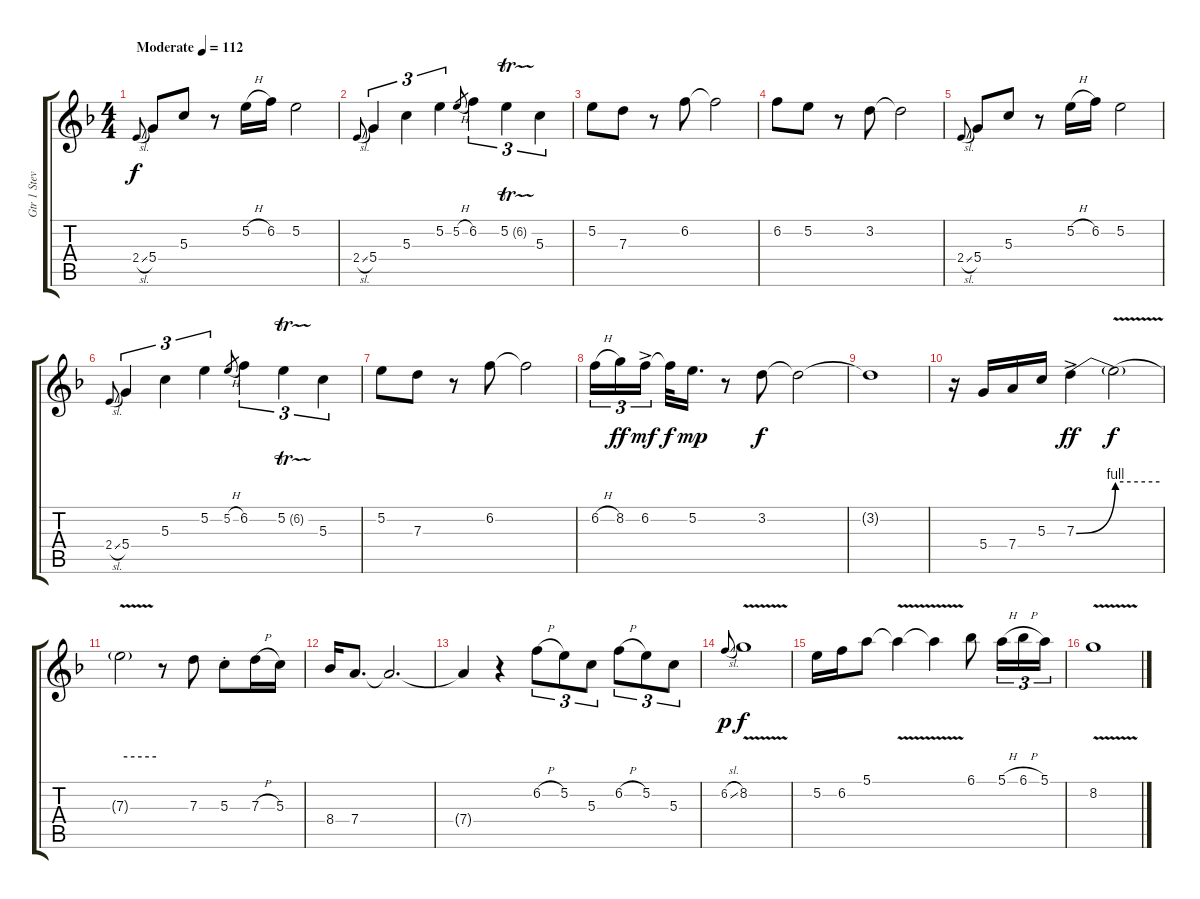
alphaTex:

\track ("Gtr 1 Steve Hunter" "Gtr 1 Stev") {instrument overdrivenguitar}
\staff {score tabs}
\tuning (E4 B3 G3 D3 A2 E2) {hide}
\ts (4 4)
\tempo (112 "Moderate")
\clef g2
\ks f
2.4{sl}.8{gr onbeat dy f instrument overdrivenguitar} 5.4.8 5.3.8 r.8 5.2{h}.16 6.2.16 5.2.2 |
2.4{sl}.8{gr onbeat} 5.4.4{tu (3 2)} 5.3.4{tu (3 2)} 5.2.4{tu (3 2)} 5.2{h}.8{gr} 6.2.4{tu (3 2)} 5.2{tr (6 16)}.4{tu (3 2)} 5.3.4{tu (3 2)} |
5.2.8 7.3.8 r.8 6.2.8 6.2{t}.2 |
6.2.8 5.2.8 r.8 3.2.8 3.2{t}.2 |
2.4{sl}.8{gr onbeat} 5.4.8 5.3.8 r.8 5.2{h}.16 6.2.16 5.2.2 |
2.4{sl}.8{gr onbeat} 5.4.4{tu (3 2)} 5.3.4{tu (3 2)} 5.2.4{tu (3 2)} 5.2{h}.8{gr} 6.2.4{tu (3 2)} 5.2{tr (6 16)}.4{tu (3 2)} 5.3.4{tu (3 2)} |
5.2.8 7.3.8 r.8 6.2.8 6.2{t}.2 |
6.2{h}.16{tu (3 2)} 8.2.16{tu (3 2) dy ff} 6.2{ac}.16{tu (3 2) dy mf beam splitsecondary} 6.2{t}.32{dy f} 5.2.16{d dy mp} r.8 3.2.8{dy f} 3.2{t}.2 |
3.2{t}.1 |
r.16 5.4.16 7.4.16 5.3.16 7.3{be (bend 0 0 60 4) ac}.4{dy ff} 7.3{be (hold 0 4 60 4) v t}.2{dy f} |
7.3{be (hold 0 4 60 4) v t}.2 r.8 7.3.8 5.3{st}.8 7.3{h}.16 5.3.16 |
8.4.16 7.4.8{d} 7.4{t}.2{d} |
7.4{t}.4 r.4 6.2{h}.8{tu (3 2)} 5.2.8{tu (3 2)} 5.3.8{tu (3 2)} 6.2{h}.8{tu (3 2)} 5.2.8{tu (3 2)} 5.3.8{tu (3 2)} |
6.2{sl}.8{gr onbeat dy p} 8.2{v}.1{dy f} |
5.2.16 6.2.16 5.1.8 5.1{v t}.4 5.1{t}.4 6.1.8 5.1{h}.16{tu (3 2)} 6.1{h}.16{tu (3 2)} 5.1.16{tu (3 2)} |
8.2{v}.1
